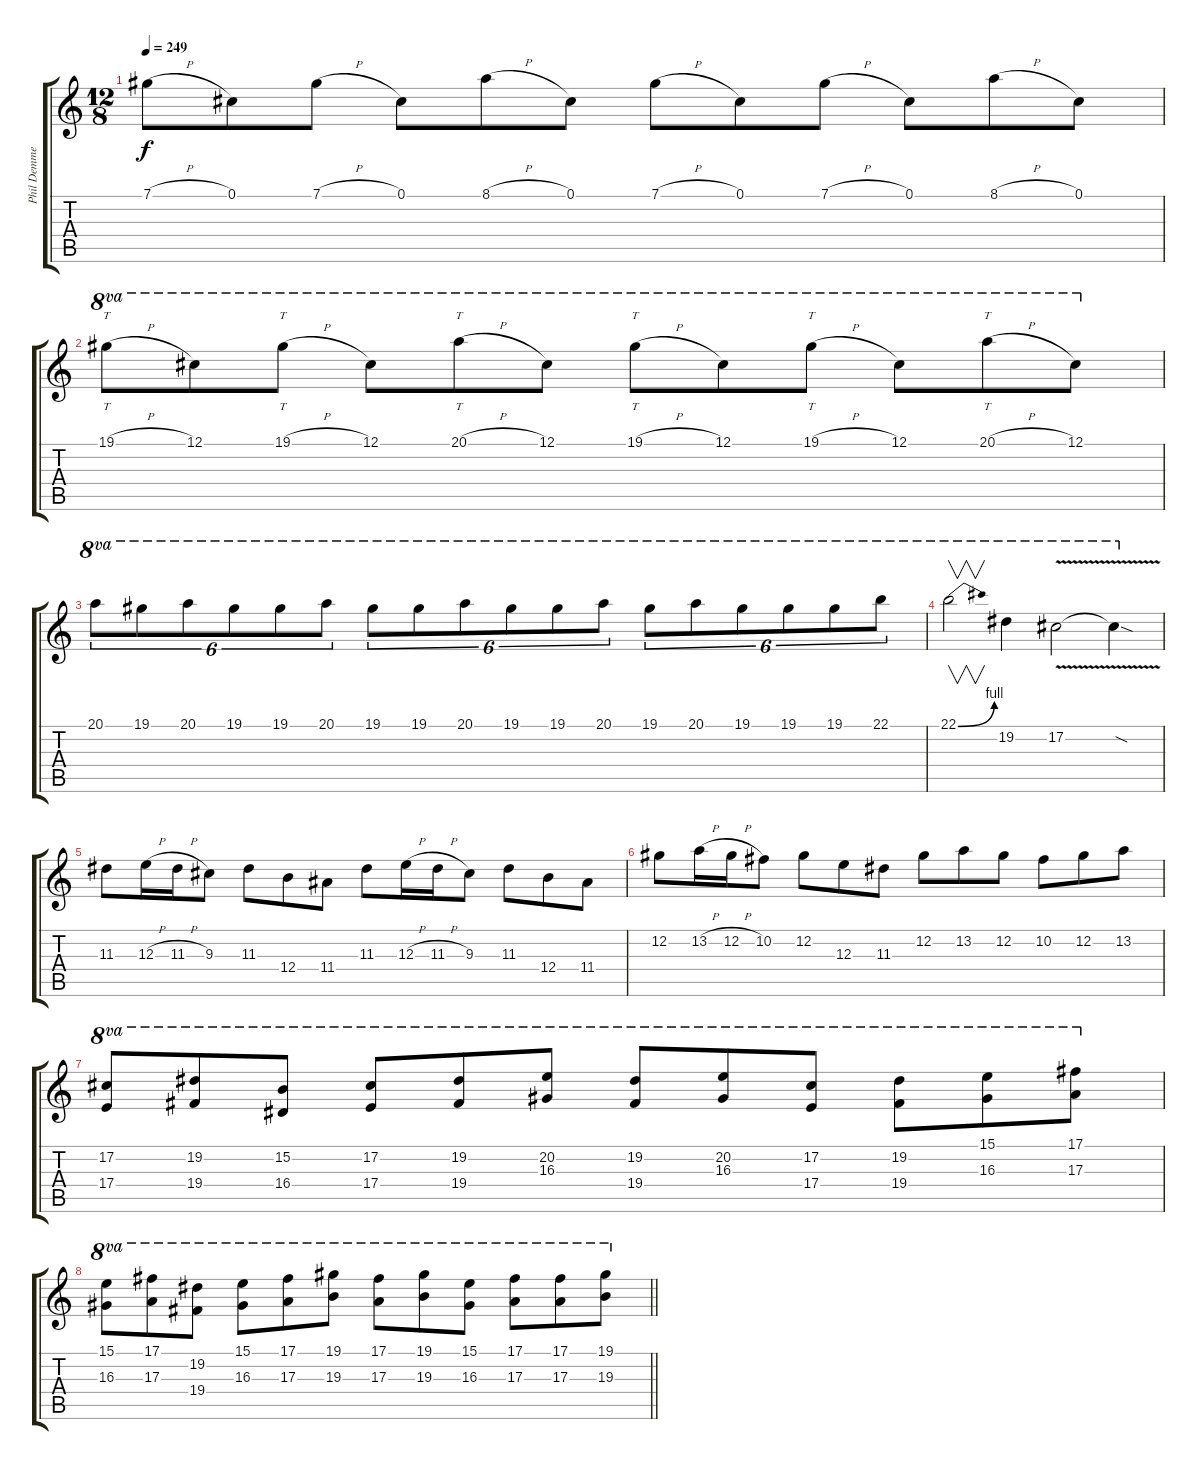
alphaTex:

\track ("Phil Demmel" "Phil Demme") {instrument distortionguitar}
\staff {score tabs}
\tuning (Db4 Ab3 E3 B2 Gb2 B1) {hide}
\ts (12 8)
\tempo 249
\clef g2
\ks c
7.1{h}.8{dy f} 0.1.8 7.1{h}.8 0.1.8 8.1{h}.8 0.1.8 7.1{h}.8 0.1.8 7.1{h}.8 0.1.8 8.1{h}.8 0.1.8 |
19.1{h}.8{tt ot 8va} 12.1.8{ot 8va} 19.1{h}.8{tt ot 8va} 12.1.8{ot 8va} 20.1{h}.8{tt ot 8va} 12.1.8{ot 8va} 19.1{h}.8{tt ot 8va} 12.1.8{ot 8va} 19.1{h}.8{tt ot 8va} 12.1.8{ot 8va} 20.1{h}.8{tt ot 8va} 12.1.8{ot 8va} |
20.1.8{tu (6 4) ot 8va} 19.1.8{tu (6 4) ot 8va} 20.1.8{tu (6 4) ot 8va} 19.1.8{tu (6 4) ot 8va} 19.1.8{tu (6 4) ot 8va} 20.1.8{tu (6 4) ot 8va} 19.1.8{tu (6 4) ot 8va} 19.1.8{tu (6 4) ot 8va} 20.1.8{tu (6 4) ot 8va} 19.1.8{tu (6 4) ot 8va} 19.1.8{tu (6 4) ot 8va} 20.1.8{tu (6 4) ot 8va} 19.1.8{tu (6 4) ot 8va} 20.1.8{tu (6 4) ot 8va} 19.1.8{tu (6 4) ot 8va} 19.1.8{tu (6 4) ot 8va} 19.1.8{tu (6 4) ot 8va} 22.1.8{tu (6 4) ot 8va} |
22.1{be (bend 0 0 60 4)}.2{v ot 8va} 19.2.4{ot 8va} 17.2{v}.2{ot 8va} 17.2{sod t}.4{ot 8va} |
11.3.8 12.3{h}.16 11.3{h}.16 9.3.8 11.3.8 12.4.8 11.4.8 11.3.8 12.3{h}.16 11.3{h}.16 9.3.8 11.3.8 12.4.8 11.4.8 |
12.2.8 13.2{h}.16 12.2{h}.16 10.2.8 12.2.8 12.3.8 11.3.8 12.2.8 13.2.8 12.2.8 10.2.8 12.2.8 13.2.8 |
(17.2 17.4).8{ot 8va} (19.2 19.4).8{ot 8va} (15.2 16.4).8{ot 8va} (17.2 17.4).8{ot 8va} (19.2 19.4).8{ot 8va} (20.2 16.3).8{ot 8va} (19.2 19.4).8{ot 8va} (20.2 16.3).8{ot 8va} (17.2 17.4).8{ot 8va} (19.2 19.4).8{ot 8va} (15.1 16.3).8{ot 8va} (17.1 17.3).8{ot 8va} |
\barLineRight lightlight
(15.1 16.3).8{ot 8va} (17.1 17.3).8{ot 8va} (19.2 19.4).8{ot 8va} (15.1 16.3).8{ot 8va} (17.1 17.3).8{ot 8va} (19.1 19.3).8{ot 8va} (17.1 17.3).8{ot 8va} (19.1 19.3).8{ot 8va} (15.1 16.3).8{ot 8va} (17.1 17.3).8{ot 8va} (17.1 17.3).8{ot 8va} (19.1 19.3).8{ot 8va}
